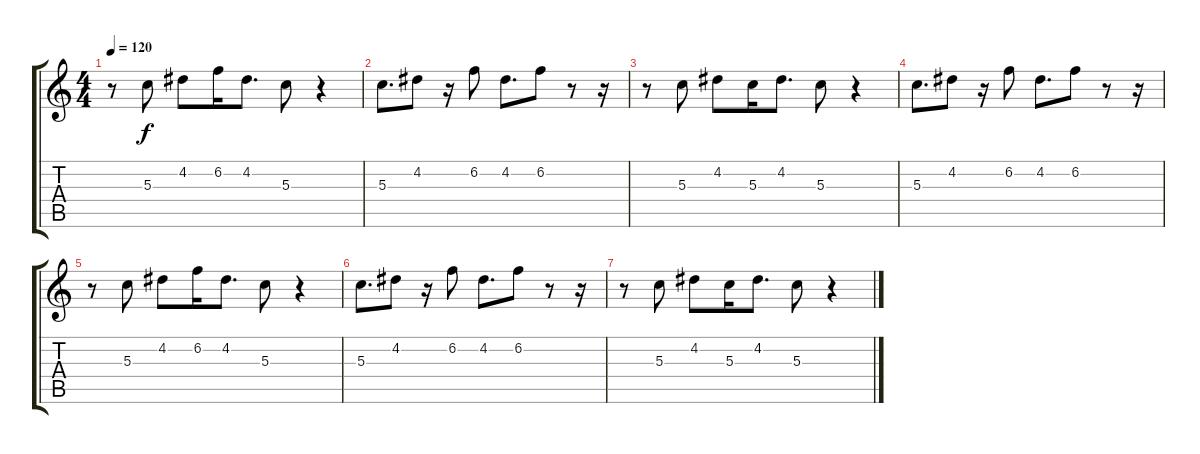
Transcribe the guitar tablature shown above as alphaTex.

\track "" {instrument distortionguitar}
\staff {score tabs}
\tuning (E4 B3 G3 D3 A2 E2) {hide}
\ts (4 4)
\tempo 120
\clef g2
\ks c
r.8{dy f} 5.3.8 4.2.8 6.2.16 4.2.8{d} 5.3.8 r.4 |
5.3.8{d} 4.2.8 r.16 6.2.8 4.2.8{d} 6.2.8 r.8 r.16 |
r.8 5.3.8 4.2.8 5.3.16 4.2.8{d} 5.3.8 r.4 |
5.3.8{d} 4.2.8 r.16 6.2.8 4.2.8{d} 6.2.8 r.8 r.16 |
r.8 5.3.8 4.2.8 6.2.16 4.2.8{d} 5.3.8 r.4 |
5.3.8{d} 4.2.8 r.16 6.2.8 4.2.8{d} 6.2.8 r.8 r.16 |
r.8 5.3.8 4.2.8 5.3.16 4.2.8{d} 5.3.8 r.4
